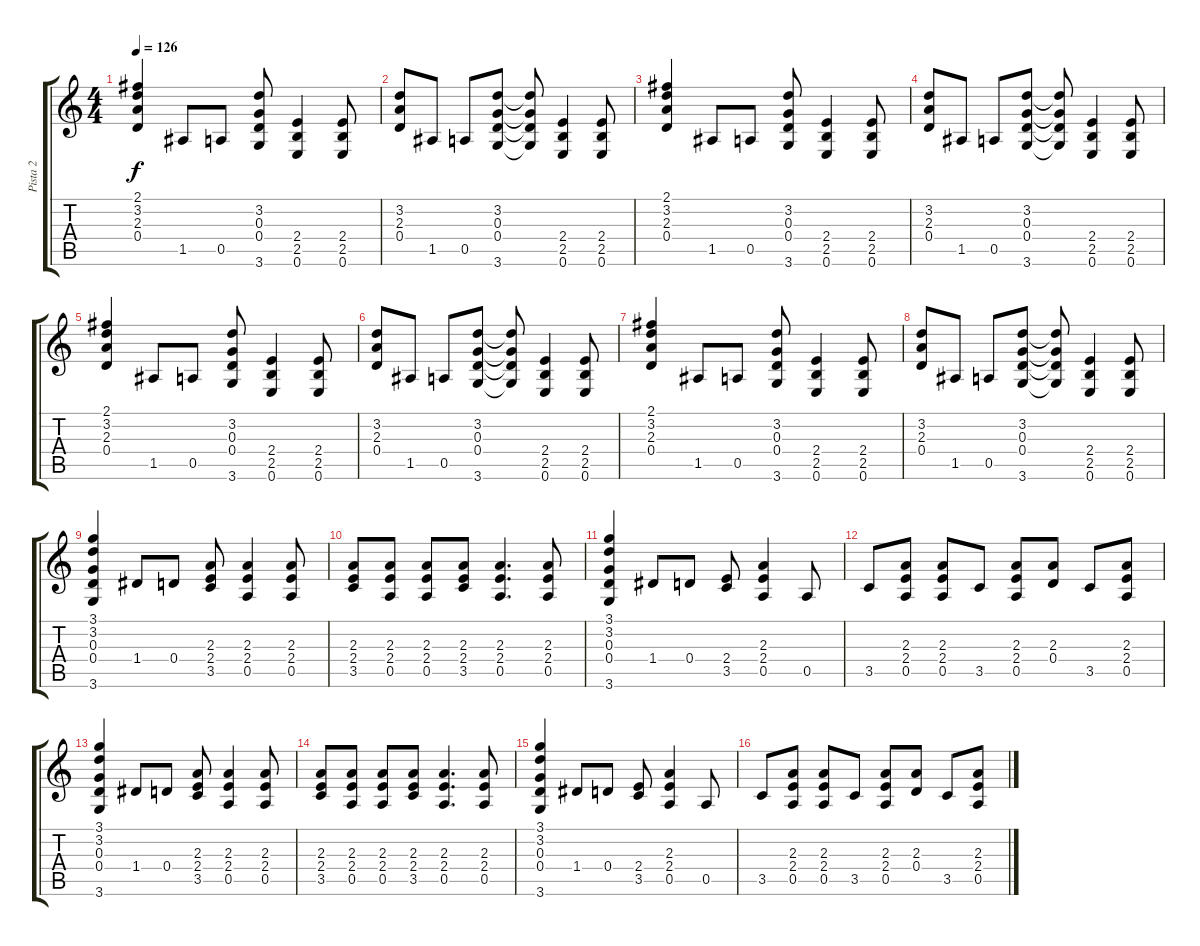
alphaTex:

\track ("Pista 2" "Pista 2") {instrument distortionguitar}
\staff {score tabs}
\tuning (E4 B3 G3 D3 A2 E2) {hide}
\ts (4 4)
\tempo 126
\clef g2
\ks c
(2.1 3.2 2.3 0.4).4{dy f} 1.5.8 0.5.8 (3.2 0.3 0.4 3.6).8 (2.4 2.5 0.6).4 (2.4 2.5 0.6).8 |
(3.2 2.3 0.4).8 1.5.8 0.5.8 (3.2 0.3 0.4 3.6).8 (3.2{t} 0.3{t} 0.4{t} 3.6{t}).8 (2.4 2.5 0.6).4 (2.4 2.5 0.6).8 |
(2.1 3.2 2.3 0.4).4 1.5.8 0.5.8 (3.2 0.3 0.4 3.6).8 (2.4 2.5 0.6).4 (2.4 2.5 0.6).8 |
(3.2 2.3 0.4).8 1.5.8 0.5.8 (3.2 0.3 0.4 3.6).8 (3.2{t} 0.3{t} 0.4{t} 3.6{t}).8 (2.4 2.5 0.6).4 (2.4 2.5 0.6).8 |
(2.1 3.2 2.3 0.4).4 1.5.8 0.5.8 (3.2 0.3 0.4 3.6).8 (2.4 2.5 0.6).4 (2.4 2.5 0.6).8 |
(3.2 2.3 0.4).8 1.5.8 0.5.8 (3.2 0.3 0.4 3.6).8 (3.2{t} 0.3{t} 0.4{t} 3.6{t}).8 (2.4 2.5 0.6).4 (2.4 2.5 0.6).8 |
(2.1 3.2 2.3 0.4).4 1.5.8 0.5.8 (3.2 0.3 0.4 3.6).8 (2.4 2.5 0.6).4 (2.4 2.5 0.6).8 |
(3.2 2.3 0.4).8 1.5.8 0.5.8 (3.2 0.3 0.4 3.6).8 (3.2{t} 0.3{t} 0.4{t} 3.6{t}).8 (2.4 2.5 0.6).4 (2.4 2.5 0.6).8 |
(3.1 3.2 0.3 0.4 3.6).4 1.4.8 0.4.8 (2.3 2.4 3.5).8 (2.3 2.4 0.5).4 (2.3 2.4 0.5).8 |
(2.3 2.4 3.5).8 (2.3 2.4 0.5).8 (2.3 2.4 0.5).8 (2.3 2.4 3.5).8 (2.3 2.4 0.5).4{d} (2.3 2.4 0.5).8 |
(3.1 3.2 0.3 0.4 3.6).4 1.4.8 0.4.8 (2.4 3.5).8 (2.3 2.4 0.5).4 0.5.8 |
3.5.8 (2.3 2.4 0.5).8 (2.3 2.4 0.5).8 3.5.8 (2.3 2.4 0.5).8 (2.3 0.4).8 3.5.8 (2.3 2.4 0.5).8 |
(3.1 3.2 0.3 0.4 3.6).4 1.4.8 0.4.8 (2.3 2.4 3.5).8 (2.3 2.4 0.5).4 (2.3 2.4 0.5).8 |
(2.3 2.4 3.5).8 (2.3 2.4 0.5).8 (2.3 2.4 0.5).8 (2.3 2.4 3.5).8 (2.3 2.4 0.5).4{d} (2.3 2.4 0.5).8 |
(3.1 3.2 0.3 0.4 3.6).4 1.4.8 0.4.8 (2.4 3.5).8 (2.3 2.4 0.5).4 0.5.8 |
3.5.8 (2.3 2.4 0.5).8 (2.3 2.4 0.5).8 3.5.8 (2.3 2.4 0.5).8 (2.3 0.4).8 3.5.8 (2.3 2.4 0.5).8
